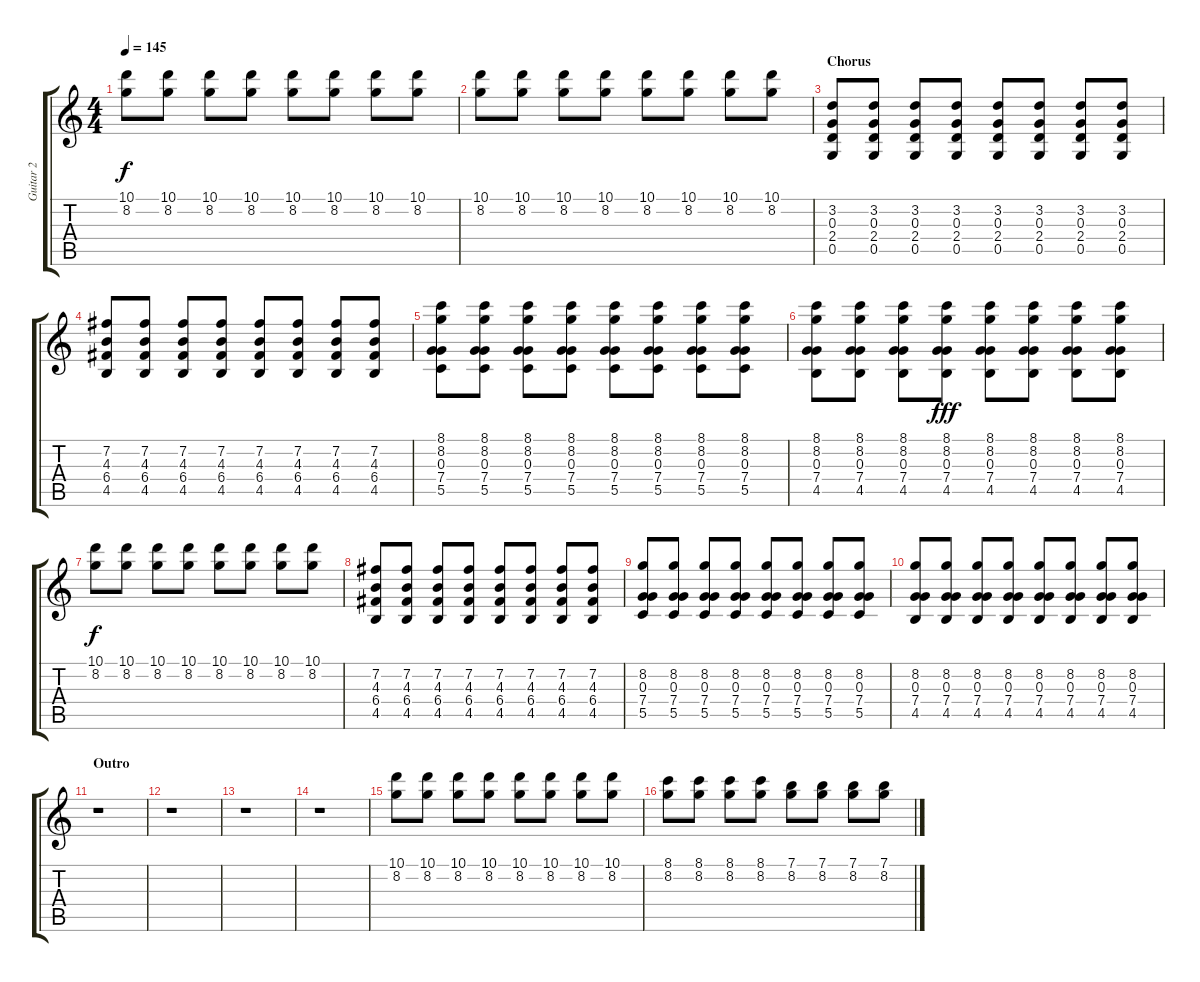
\track ("Guitar 2" "Guitar 2") {instrument electricguitarjazz}
\staff {score tabs}
\tuning (E4 B3 G3 C3 G2 E2) {hide}
\ts (4 4)
\tempo 145
\clef g2
\ks c
(10.1 8.2).8{dy f volume 16 instrument distortionguitar} (10.1 8.2).8 (10.1 8.2).8 (10.1 8.2).8 (10.1 8.2).8 (10.1 8.2).8 (10.1 8.2).8 (10.1 8.2).8 |
(10.1 8.2).8 (10.1 8.2).8 (10.1 8.2).8 (10.1 8.2).8 (10.1 8.2).8 (10.1 8.2).8 (10.1 8.2).8 (10.1 8.2).8 |
\section ("" "Chorus")
(3.2 0.3 2.4 0.5).8 (3.2 0.3 2.4 0.5).8 (3.2 0.3 2.4 0.5).8 (3.2 0.3 2.4 0.5).8 (3.2 0.3 2.4 0.5).8 (3.2 0.3 2.4 0.5).8 (3.2 0.3 2.4 0.5).8 (3.2 0.3 2.4 0.5).8 |
(7.2 4.3 6.4 4.5).8 (7.2 4.3 6.4 4.5).8 (7.2 4.3 6.4 4.5).8 (7.2 4.3 6.4 4.5).8 (7.2 4.3 6.4 4.5).8 (7.2 4.3 6.4 4.5).8 (7.2 4.3 6.4 4.5).8 (7.2 4.3 6.4 4.5).8 |
(8.1 8.2 0.3 7.4 5.5).8 (8.1 8.2 0.3 7.4 5.5).8 (8.1 8.2 0.3 7.4 5.5).8 (8.1 8.2 0.3 7.4 5.5).8 (8.1 8.2 0.3 7.4 5.5).8 (8.1 8.2 0.3 7.4 5.5).8 (8.1 8.2 0.3 7.4 5.5).8 (8.1 8.2 0.3 7.4 5.5).8 |
(8.1 8.2 0.3 7.4 4.5).8 (8.1 8.2 0.3 7.4 4.5).8 (8.1 8.2 0.3 7.4 4.5).8 (8.1 8.2 0.3 7.4 4.5).8{dy fff} (8.1 8.2 0.3 7.4 4.5).8 (8.1 8.2 0.3 7.4 4.5).8 (8.1 8.2 0.3 7.4 4.5).8 (8.1 8.2 0.3 7.4 4.5).8 |
(10.1 8.2).8{dy f} (10.1 8.2).8 (10.1 8.2).8 (10.1 8.2).8 (10.1 8.2).8 (10.1 8.2).8 (10.1 8.2).8 (10.1 8.2).8 |
(7.2 4.3 6.4 4.5).8 (7.2 4.3 6.4 4.5).8 (7.2 4.3 6.4 4.5).8 (7.2 4.3 6.4 4.5).8 (7.2 4.3 6.4 4.5).8 (7.2 4.3 6.4 4.5).8 (7.2 4.3 6.4 4.5).8 (7.2 4.3 6.4 4.5).8 |
(8.2 0.3 7.4 5.5).8 (8.2 0.3 7.4 5.5).8 (8.2 0.3 7.4 5.5).8 (8.2 0.3 7.4 5.5).8 (8.2 0.3 7.4 5.5).8 (8.2 0.3 7.4 5.5).8 (8.2 0.3 7.4 5.5).8 (8.2 0.3 7.4 5.5).8 |
(8.2 0.3 7.4 4.5).8 (8.2 0.3 7.4 4.5).8 (8.2 0.3 7.4 4.5).8 (8.2 0.3 7.4 4.5).8 (8.2 0.3 7.4 4.5).8 (8.2 0.3 7.4 4.5).8 (8.2 0.3 7.4 4.5).8 (8.2 0.3 7.4 4.5).8 |
\section ("" "Outro")
r.1 |
r.1 |
r.1 |
r.1 |
(10.1 8.2).8 (10.1 8.2).8 (10.1 8.2).8 (10.1 8.2).8 (10.1 8.2).8 (10.1 8.2).8 (10.1 8.2).8 (10.1 8.2).8 |
(8.1 8.2).8 (8.1 8.2).8 (8.1 8.2).8 (8.1 8.2).8 (7.1 8.2).8 (7.1 8.2).8 (7.1 8.2).8 (7.1 8.2).8
